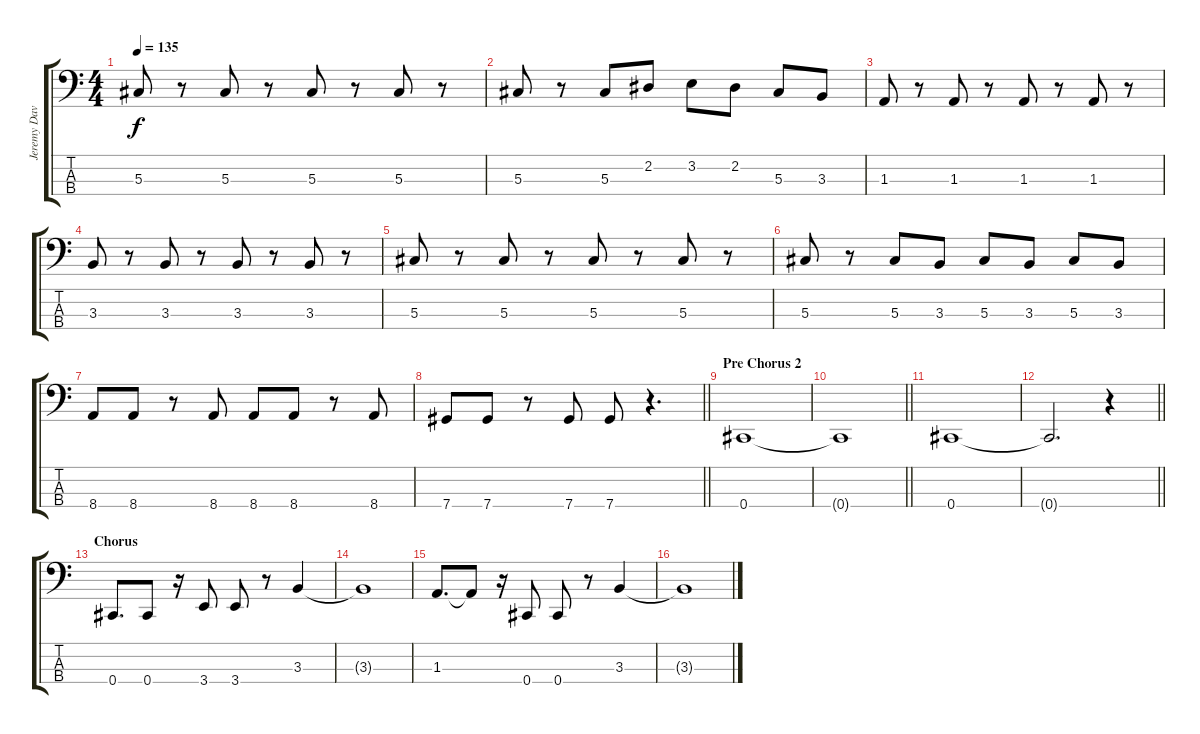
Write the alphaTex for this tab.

\track ("Jeremy Davis (Bass)" "Jeremy Dav") {instrument electricbasspick}
\staff {score tabs}
\tuning (Gb2 Db2 Ab1 Db1) {hide}
\ts (4 4)
\tempo 135
\clef f4
\ks c
5.3.8{dy f} r.8 5.3.8 r.8 5.3.8 r.8 5.3.8 r.8 |
5.3.8 r.8 5.3.8 2.2.8 3.2.8 2.2.8 5.3.8 3.3.8 |
1.3.8 r.8 1.3.8 r.8 1.3.8 r.8 1.3.8 r.8 |
3.3.8 r.8 3.3.8 r.8 3.3.8 r.8 3.3.8 r.8 |
5.3.8 r.8 5.3.8 r.8 5.3.8 r.8 5.3.8 r.8 |
5.3.8 r.8 5.3.8 3.3.8 5.3.8 3.3.8 5.3.8 3.3.8 |
8.4.8 8.4.8 r.8 8.4.8 8.4.8 8.4.8 r.8 8.4.8 |
\barLineRight lightlight
7.4.8 7.4.8 r.8 7.4.8 7.4.8 r.4{d} |
\section ("" "Pre Chorus 2")
0.4.1 |
\barLineRight lightlight
0.4{t}.1 |
0.4.1 |
\barLineRight lightlight
0.4{t}.2{d} r.4 |
\section ("" "Chorus")
0.4.8{d} 0.4.8 r.16 3.4.8 3.4.8 r.8 3.3.4 |
3.3{t}.1 |
1.3.8{d} 1.3{t}.8 r.16 0.4.8 0.4.8 r.8 3.3.4 |
3.3{t}.1
